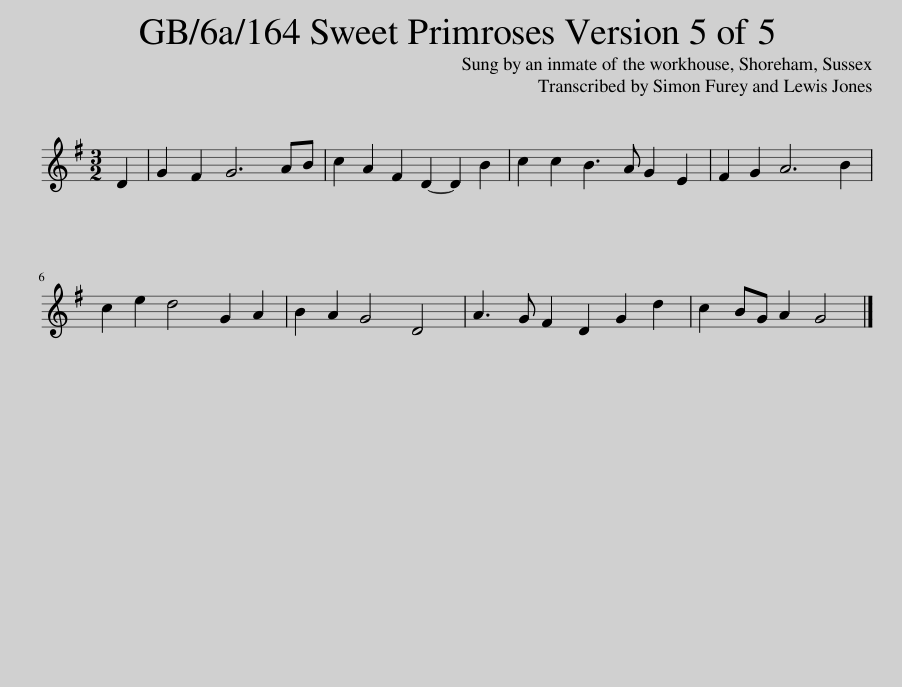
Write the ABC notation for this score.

X:1
L:1/8
M:3/2
I:linebreak $
K:G
V:1 treble
V:1
 D2 | G2 F2 G6 AB | c2 A2 F2 D2- D2 B2 | c2 c2 B3 A G2 E2 | F2 G2 A6 B2 |$ %5
 c2 e2 d4 G2 A2 | B2 A2 G4 D4 | A3 G F2 D2 G2 d2 | c2 BG A2 G4 |] %9
